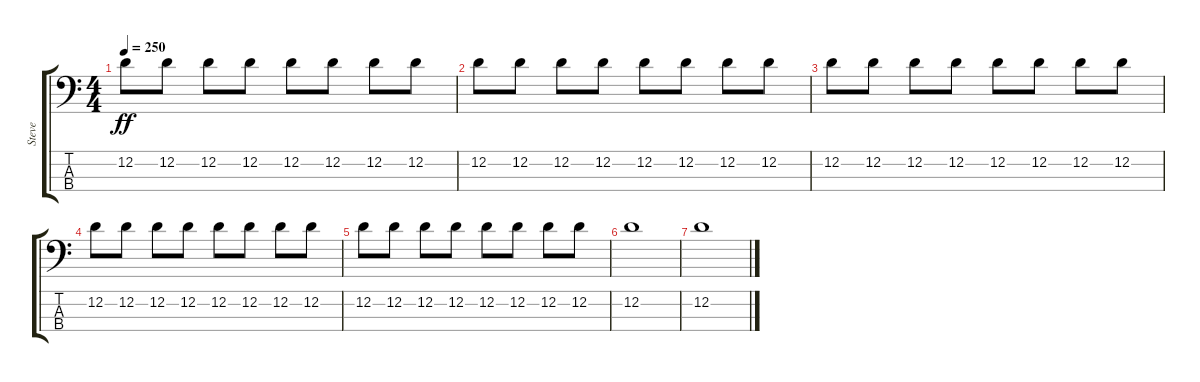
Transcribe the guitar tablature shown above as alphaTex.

\track ("Steve" "Steve") {instrument electricbassfinger}
\staff {score tabs}
\tuning (G2 D2 A1 E1) {hide}
\ts (4 4)
\tempo 250
\clef f4
\ks c
12.2.8{dy ff} 12.2.8 12.2.8 12.2.8 12.2.8 12.2.8 12.2.8 12.2.8 |
12.2.8 12.2.8 12.2.8 12.2.8 12.2.8 12.2.8 12.2.8 12.2.8 |
12.2.8 12.2.8 12.2.8 12.2.8 12.2.8 12.2.8 12.2.8 12.2.8 |
12.2.8 12.2.8 12.2.8 12.2.8 12.2.8 12.2.8 12.2.8 12.2.8 |
12.2.8 12.2.8 12.2.8 12.2.8 12.2.8 12.2.8 12.2.8 12.2.8 |
12.2.1 |
12.2.1
